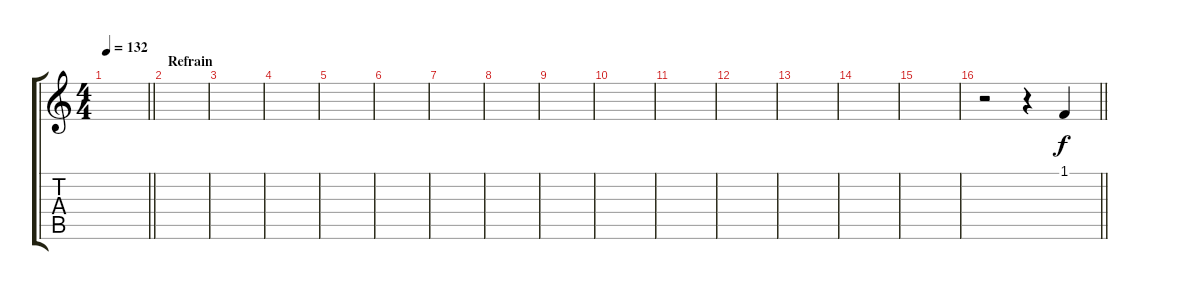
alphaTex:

\track "" {instrument cello}
\staff {score tabs}
\tuning (E4 B3 G3 D3 A2 E2) {hide}
\ts (4 4)
\tempo 132
\clef g2
\barLineRight lightlight
\ks c
|
\section ("" "Refrain")
|
|
|
|
|
|
|
|
|
|
|
|
|
|
\barLineRight lightlight
r.2 r.4 1.1.4
